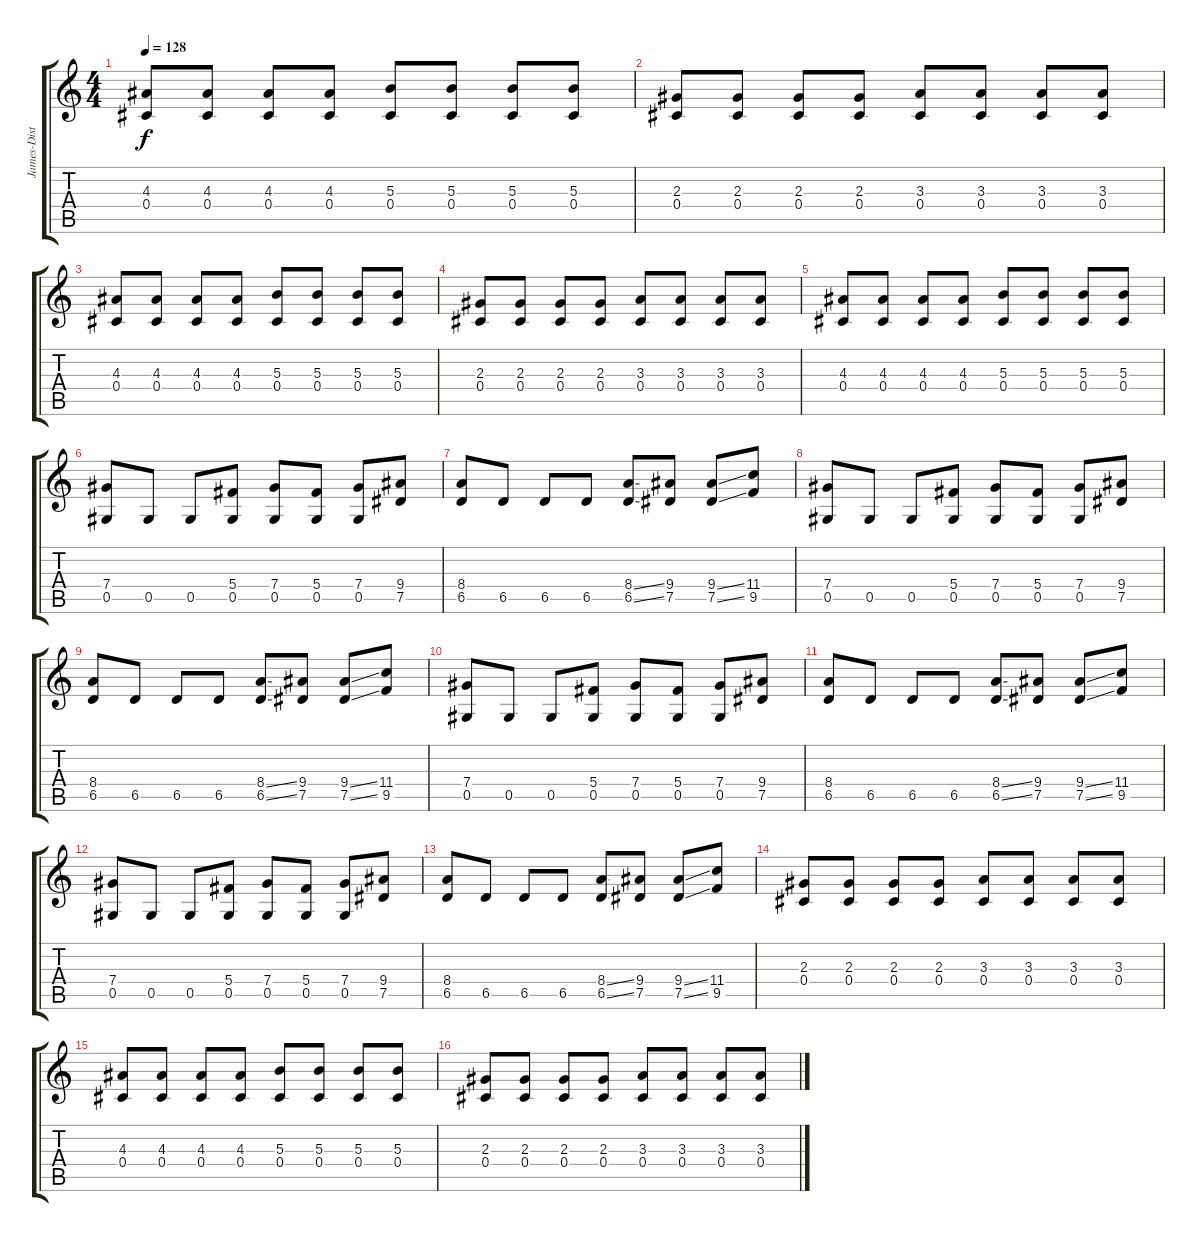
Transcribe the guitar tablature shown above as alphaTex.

\track ("James-Dist" "James-Dist") {instrument distortionguitar}
\staff {score tabs}
\tuning (Eb4 Bb3 Gb3 Db3 Ab2 Eb2) {hide}
\ts (4 4)
\tempo 128
\clef g2
\ks c
(4.3 0.4).8{dy f} (4.3 0.4).8 (4.3 0.4).8 (4.3 0.4).8 (5.3 0.4).8 (5.3 0.4).8 (5.3 0.4).8 (5.3 0.4).8 |
(2.3 0.4).8 (2.3 0.4).8 (2.3 0.4).8 (2.3 0.4).8 (3.3 0.4).8 (3.3 0.4).8 (3.3 0.4).8 (3.3 0.4).8 |
(4.3 0.4).8 (4.3 0.4).8 (4.3 0.4).8 (4.3 0.4).8 (5.3 0.4).8 (5.3 0.4).8 (5.3 0.4).8 (5.3 0.4).8 |
(2.3 0.4).8 (2.3 0.4).8 (2.3 0.4).8 (2.3 0.4).8 (3.3 0.4).8 (3.3 0.4).8 (3.3 0.4).8 (3.3 0.4).8 |
(4.3 0.4).8 (4.3 0.4).8 (4.3 0.4).8 (4.3 0.4).8 (5.3 0.4).8 (5.3 0.4).8 (5.3 0.4).8 (5.3 0.4).8 |
(7.4 0.5).8 0.5.8 0.5.8 (5.4 0.5).8 (7.4 0.5).8 (5.4 0.5).8 (7.4 0.5).8 (9.4 7.5).8 |
(8.4 6.5).8 6.5.8 6.5.8 6.5.8 (8.4{ss} 6.5{ss}).8 (9.4 7.5).8 (9.4{ss} 7.5{ss}).8 (11.4 9.5).8 |
(7.4 0.5).8 0.5.8 0.5.8 (5.4 0.5).8 (7.4 0.5).8 (5.4 0.5).8 (7.4 0.5).8 (9.4 7.5).8 |
(8.4 6.5).8 6.5.8 6.5.8 6.5.8 (8.4{ss} 6.5{ss}).8 (9.4 7.5).8 (9.4{ss} 7.5{ss}).8 (11.4 9.5).8 |
(7.4 0.5).8 0.5.8 0.5.8 (5.4 0.5).8 (7.4 0.5).8 (5.4 0.5).8 (7.4 0.5).8 (9.4 7.5).8 |
(8.4 6.5).8 6.5.8 6.5.8 6.5.8 (8.4{ss} 6.5{ss}).8 (9.4 7.5).8 (9.4{ss} 7.5{ss}).8 (11.4 9.5).8 |
(7.4 0.5).8 0.5.8 0.5.8 (5.4 0.5).8 (7.4 0.5).8 (5.4 0.5).8 (7.4 0.5).8 (9.4 7.5).8 |
(8.4 6.5).8 6.5.8 6.5.8 6.5.8 (8.4{ss} 6.5{ss}).8 (9.4 7.5).8 (9.4{ss} 7.5{ss}).8 (11.4 9.5).8 |
(2.3 0.4).8 (2.3 0.4).8 (2.3 0.4).8 (2.3 0.4).8 (3.3 0.4).8 (3.3 0.4).8 (3.3 0.4).8 (3.3 0.4).8 |
(4.3 0.4).8 (4.3 0.4).8 (4.3 0.4).8 (4.3 0.4).8 (5.3 0.4).8 (5.3 0.4).8 (5.3 0.4).8 (5.3 0.4).8 |
(2.3 0.4).8 (2.3 0.4).8 (2.3 0.4).8 (2.3 0.4).8 (3.3 0.4).8 (3.3 0.4).8 (3.3 0.4).8 (3.3 0.4).8
